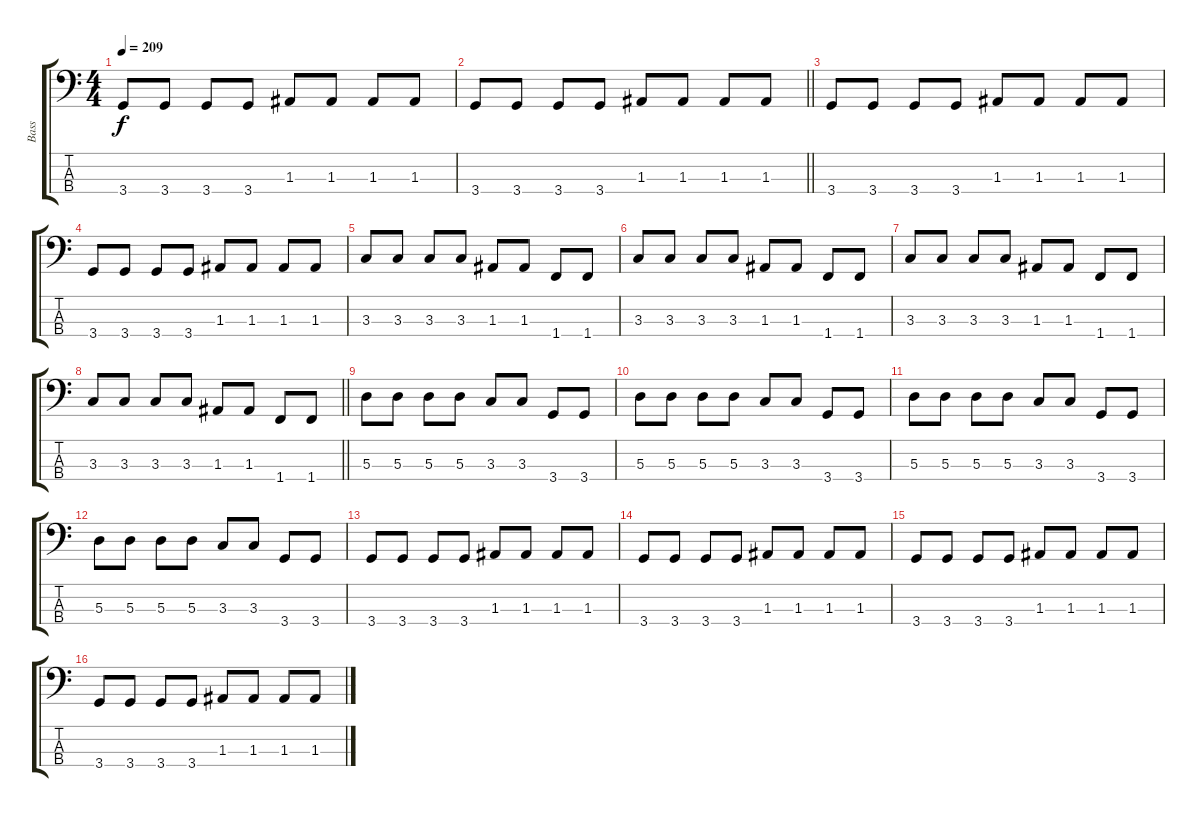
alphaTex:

\track ("Bass" "Bass") {instrument electricbassfinger}
\staff {score tabs}
\tuning (G2 D2 A1 E1) {hide}
\ts (4 4)
\tempo 209
\clef f4
\ks c
3.4.8{dy f} 3.4.8 3.4.8 3.4.8 1.3.8 1.3.8 1.3.8 1.3.8 |
\barLineRight lightlight
3.4.8 3.4.8 3.4.8 3.4.8 1.3.8 1.3.8 1.3.8 1.3.8 |
3.4.8 3.4.8 3.4.8 3.4.8 1.3.8 1.3.8 1.3.8 1.3.8 |
3.4.8 3.4.8 3.4.8 3.4.8 1.3.8 1.3.8 1.3.8 1.3.8 |
3.3.8 3.3.8 3.3.8 3.3.8 1.3.8 1.3.8 1.4.8 1.4.8 |
3.3.8 3.3.8 3.3.8 3.3.8 1.3.8 1.3.8 1.4.8 1.4.8 |
3.3.8 3.3.8 3.3.8 3.3.8 1.3.8 1.3.8 1.4.8 1.4.8 |
\barLineRight lightlight
3.3.8 3.3.8 3.3.8 3.3.8 1.3.8 1.3.8 1.4.8 1.4.8 |
5.3.8 5.3.8 5.3.8 5.3.8 3.3.8 3.3.8 3.4.8 3.4.8 |
5.3.8 5.3.8 5.3.8 5.3.8 3.3.8 3.3.8 3.4.8 3.4.8 |
5.3.8 5.3.8 5.3.8 5.3.8 3.3.8 3.3.8 3.4.8 3.4.8 |
5.3.8 5.3.8 5.3.8 5.3.8 3.3.8 3.3.8 3.4.8 3.4.8 |
3.4.8 3.4.8 3.4.8 3.4.8 1.3.8 1.3.8 1.3.8 1.3.8 |
3.4.8 3.4.8 3.4.8 3.4.8 1.3.8 1.3.8 1.3.8 1.3.8 |
3.4.8 3.4.8 3.4.8 3.4.8 1.3.8 1.3.8 1.3.8 1.3.8 |
3.4.8 3.4.8 3.4.8 3.4.8 1.3.8 1.3.8 1.3.8 1.3.8
